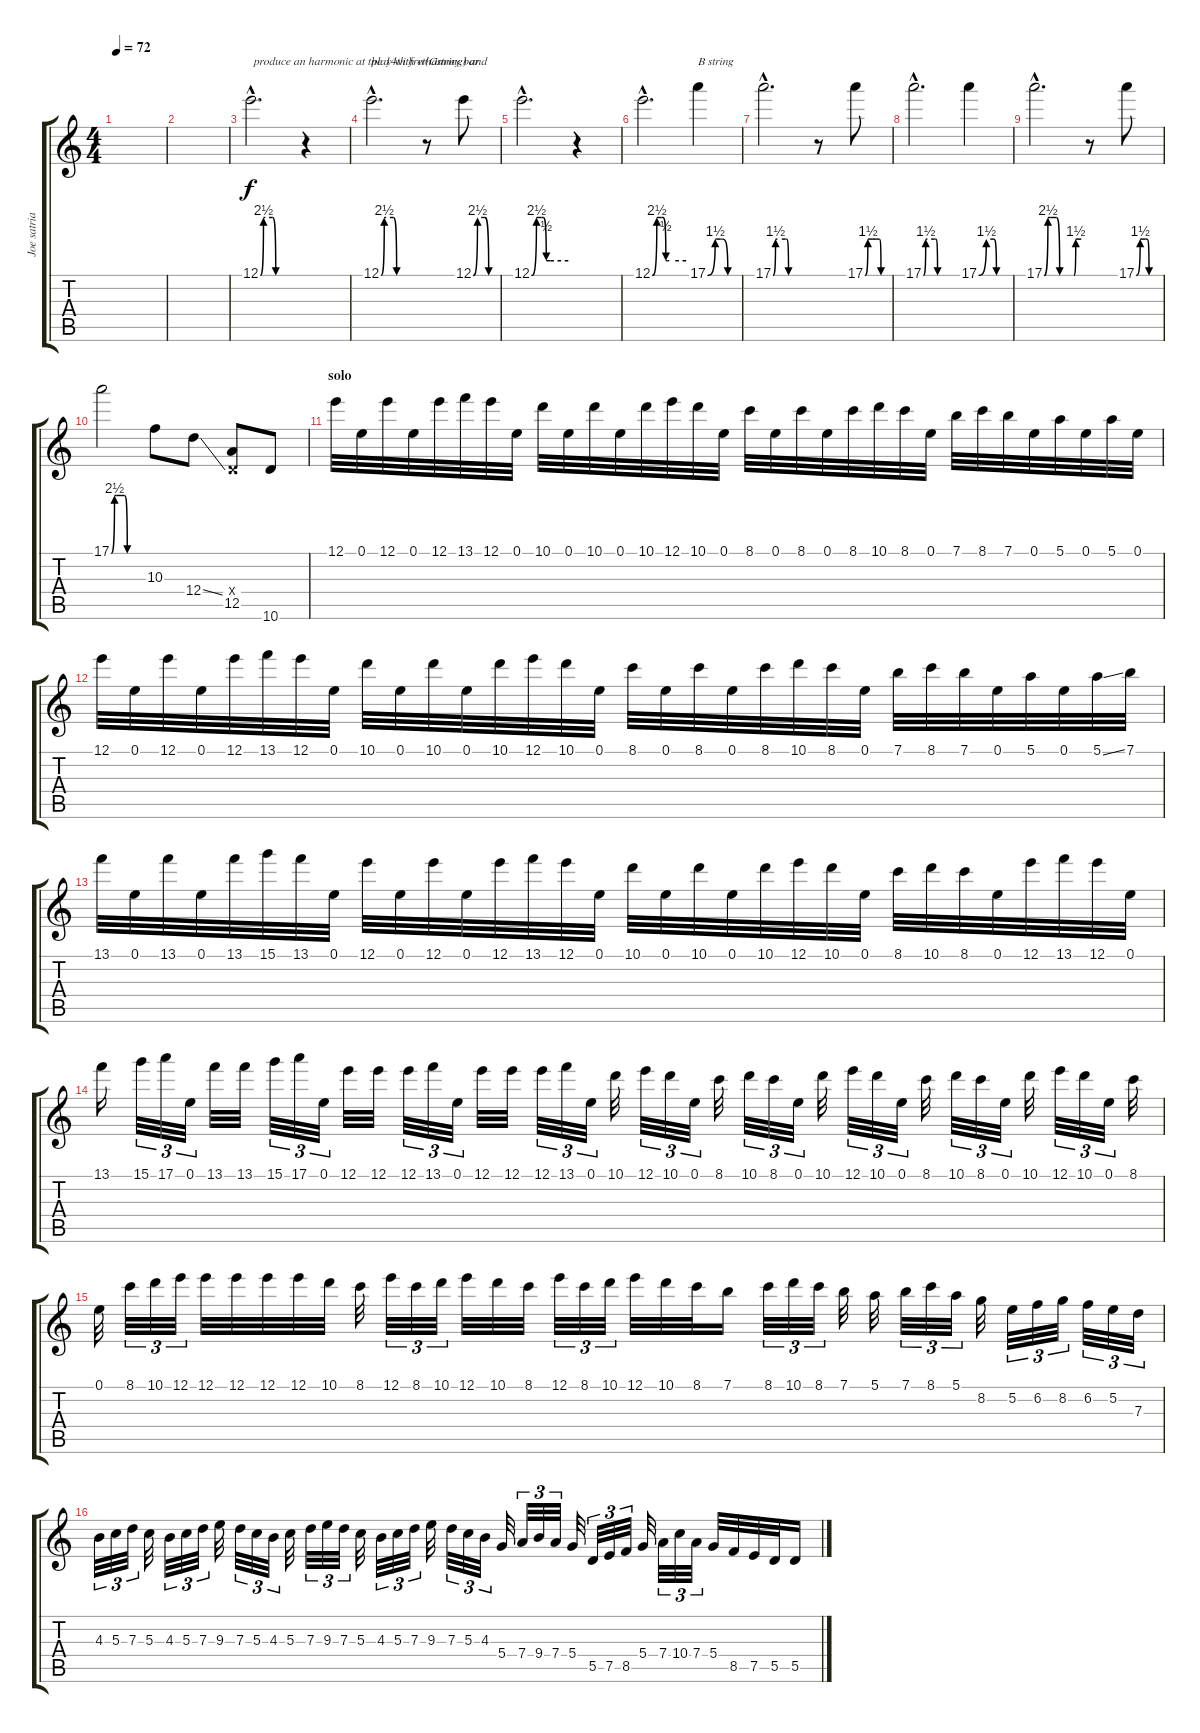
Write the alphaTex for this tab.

\track ("Joe satriani lead" "Joe satria") {instrument distortionguitar}
\staff {score tabs}
\tuning (E4 B3 G3 D3 A2 E2) {hide}
\ts (4 4)
\tempo 72
\clef g2
\ks c
|
|
12.1{be (custom 0 0 5 10 8 10 20 10 25 0 30 0 60 0) hac}.2{d txt " produce an harmonic at the 14th fret(Gstring) and" balance 0} r.4 |
12.1{be (custom 0 0 5 10 8 10 20 10 25 0 30 0 60 0) hac}.2{d txt "play with whammy bar"} r.8 12.1{be (custom 0 0 11 10 30 10 40 0 60 0)}.8 |
12.1{be (custom 0 0 8 10 16 10 19 10 24 2 27 2 30 2 60 2) hac}.2{d} r.4 |
12.1{be (custom 0 0 8 10 16 10 19 10 24 2 27 2 30 2 60 2) hac}.2{d} 17.1{be (custom 0 0 15 6 18 6 25 6 28 6 30 6 40 0 60 0)}.4{txt "B string"} |
17.1{be (custom 0 0 4 6 7 6 20 6 22 6 25 0 30 0 60 0) hac}.2{d} r.8 17.1{be (custom 0 0 7 6 15 6 20 6 30 6 37 6 41 0 45 0 60 0)}.8 |
17.1{be (custom 0 0 4 6 7 6 20 6 22 6 25 0 30 0 60 0) hac}.2{d} 17.1{be (custom 0 0 15 6 30 6 35 0 60 0)}.4 |
17.1{be (custom 0 0 6 10 10 10 20 10 25 0 30 0 48 0 51 6 60 6) hac}.2{d} r.8 17.1{be (custom 0 0 10 6 24 6 28 6 33 0 60 0)}.8 |
17.1{be (custom 0 0 6 10 10 10 20 10 25 10 30 0 48 0 51 0 60 0)}.2 10.3.8 12.4{ss}.8 (0.4{x} 12.5).8 10.6.8 |
\section ("" "solo")
12.1.32{volume 16 balance 12} 0.1.32 12.1.32 0.1.32 12.1.32 13.1.32 12.1.32 0.1.32 10.1.32 0.1.32 10.1.32 0.1.32 10.1.32 12.1.32 10.1.32 0.1.32 8.1.32 0.1.32 8.1.32 0.1.32 8.1.32 10.1.32 8.1.32 0.1.32 7.1.32 8.1.32 7.1.32 0.1.32 5.1.32 0.1.32 5.1.32 0.1.32 |
12.1.32{volume 16 balance 12} 0.1.32 12.1.32 0.1.32 12.1.32 13.1.32 12.1.32 0.1.32 10.1.32 0.1.32 10.1.32 0.1.32 10.1.32 12.1.32 10.1.32 0.1.32 8.1.32 0.1.32 8.1.32 0.1.32 8.1.32 10.1.32 8.1.32 0.1.32 7.1.32 8.1.32 7.1.32 0.1.32 5.1.32 0.1.32 5.1{ss}.32 7.1.32 |
13.1.32 0.1.32 13.1.32 0.1.32 13.1.32 15.1.32 13.1.32 0.1.32 12.1.32 0.1.32 12.1.32 0.1.32 12.1.32 13.1.32 12.1.32 0.1.32 10.1.32 0.1.32 10.1.32 0.1.32 10.1.32 12.1.32 10.1.32 0.1.32 8.1.32 10.1.32 8.1.32 0.1.32 12.1.32 13.1.32 12.1.32 0.1.32 |
13.1.16 15.1.32{tu (3 2)} 17.1.32{tu (3 2)} 0.1.32{tu (3 2)} 13.1.32 13.1.32 15.1.32{tu (3 2)} 17.1.32{tu (3 2)} 0.1.32{tu (3 2)} 12.1.32 12.1.32 12.1.32{tu (3 2)} 13.1.32{tu (3 2)} 0.1.32{tu (3 2)} 12.1.32 12.1.32 12.1.32{tu (3 2)} 13.1.32{tu (3 2)} 0.1.32{tu (3 2)} 10.1.32 12.1.32{tu (3 2)} 10.1.32{tu (3 2)} 0.1.32{tu (3 2)} 8.1.32 10.1.32{tu (3 2)} 8.1.32{tu (3 2)} 0.1.32{tu (3 2)} 10.1.32 12.1.32{tu (3 2)} 10.1.32{tu (3 2)} 0.1.32{tu (3 2)} 8.1.32 10.1.32{tu (3 2)} 8.1.32{tu (3 2)} 0.1.32{tu (3 2)} 10.1.32 12.1.32{tu (3 2)} 10.1.32{tu (3 2)} 0.1.32{tu (3 2)} 8.1.32 |
0.1.32 8.1.32{tu (3 2)} 10.1.32{tu (3 2)} 12.1.32{tu (3 2)} 12.1.32 12.1.32 12.1.32 12.1.32 10.1.32 8.1.32 12.1.32{tu (3 2)} 8.1.32{tu (3 2)} 10.1.32{tu (3 2)} 12.1.32 10.1.32 8.1.32 12.1.32{tu (3 2)} 8.1.32{tu (3 2)} 10.1.32{tu (3 2)} 12.1.32 10.1.32 8.1.32 7.1.16 8.1.32{tu (3 2)} 10.1.32{tu (3 2)} 8.1.32{tu (3 2)} 7.1.32 5.1.32 7.1.32{tu (3 2)} 8.1.32{tu (3 2)} 5.1.32{tu (3 2)} 8.2.32 5.2.32{tu (3 2)} 6.2.32{tu (3 2)} 8.2.32{tu (3 2)} 6.2.32{tu (3 2)} 5.2.32{tu (3 2)} 7.3.32{tu (3 2)} |
4.3.32{tu (3 2)} 5.3.32{tu (3 2)} 7.3.32{tu (3 2)} 5.3.32 4.3.32{tu (3 2)} 5.3.32{tu (3 2)} 7.3.32{tu (3 2)} 9.3.32 7.3.32{tu (3 2)} 5.3.32{tu (3 2)} 4.3.32{tu (3 2)} 5.3.32 7.3.32{tu (3 2)} 9.3.32{tu (3 2)} 7.3.32{tu (3 2)} 5.3.32 4.3.32{tu (3 2)} 5.3.32{tu (3 2)} 7.3.32{tu (3 2)} 9.3.32 7.3.32{tu (3 2)} 5.3.32{tu (3 2)} 4.3.32{tu (3 2)} 5.4.32 7.4.32{tu (3 2)} 9.4.32{tu (3 2)} 7.4.32{tu (3 2)} 5.4.32 5.5.32{tu (3 2)} 7.5.32{tu (3 2)} 8.5.32{tu (3 2)} 5.4.32 7.4.32{tu (3 2)} 10.4.32{tu (3 2)} 7.4.32{tu (3 2)} 5.4.32 8.5.32 7.5.32 5.5.32 5.5.16
